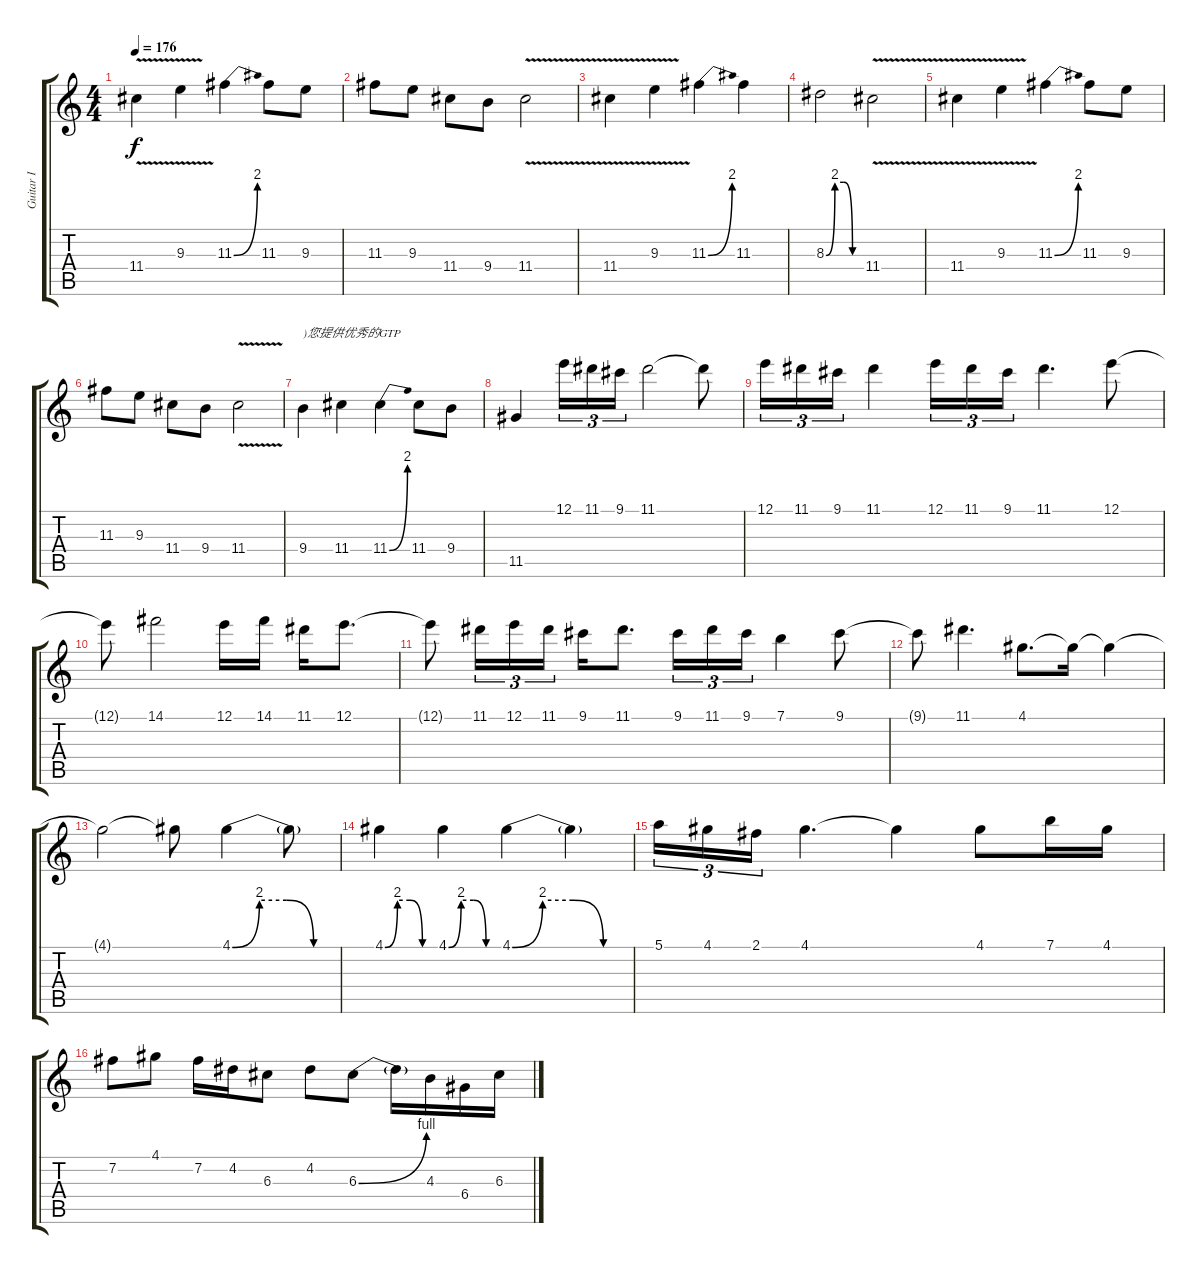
\track ("Guitar I" "Guitar I") {instrument distortionguitar}
\staff {score tabs}
\tuning (E4 B3 G3 D3 A2 E2) {hide}
\ts (4 4)
\tempo 176
\clef g2
\ks c
11.4{v}.4{dy f} 9.3{v}.4 11.3{be (bend 0 0 60 8)}.4 11.3.8 9.3.8 |
11.3.8 9.3.8 11.4.8 9.4.8 11.4{v}.2 |
11.4{v}.4 9.3{v}.4 11.3{be (bend 0 0 60 8)}.4 11.3.4 |
8.3{be (custom 0 0 15 8 30 8 45 0 60 0)}.2 11.4{v}.2 |
11.4{v}.4 9.3{v}.4 11.3{be (bend 0 0 60 8)}.4 11.3.8 9.3.8 |
11.3.8 9.3.8 11.4.8 9.4.8 11.4{v}.2 |
9.4.4{txt ")您提供优秀的GTP"} 11.4.4 11.4{be (bend 0 0 60 8)}.4 11.4.8 9.4.8 |
11.5.4 12.1.16{tu (3 2)} 11.1.16{tu (3 2)} 9.1.16{tu (3 2)} 11.1.2 11.1{t}.8 |
12.1.16{tu (3 2)} 11.1.16{tu (3 2)} 9.1.16{tu (3 2)} 11.1.4 12.1.16{tu (3 2)} 11.1.16{tu (3 2)} 9.1.16{tu (3 2)} 11.1.4{d} 12.1.8 |
12.1{t}.8 14.1.2 12.1.16 14.1.16 11.1.16 12.1.8{d} |
12.1{t}.8 11.1.16{tu (3 2)} 12.1.16{tu (3 2)} 11.1.16{tu (3 2)} 9.1.16 11.1.8{d} 9.1.16{tu (3 2)} 11.1.16{tu (3 2)} 9.1.16{tu (3 2)} 7.1.4 9.1.8 |
9.1{t}.8 11.1.4{d} 4.1.8{d} 4.1{t}.16 4.1{t}.4 |
4.1{t}.2 4.1{t}.8 4.1{be (custom 0 0 15 8 30 8 45 0 60 0)}.4 4.1{t}.8 |
4.1{be (custom 0 0 15 8 30 8 45 0 60 0)}.4 4.1{be (custom 0 0 15 8 30 8 45 0 60 0)}.4 4.1{be (custom 0 0 15 8 30 8 45 0 60 0)}.4 4.1{t}.4 |
5.1.16{tu (3 2)} 4.1.16{tu (3 2)} 2.1.16{tu (3 2)} 4.1.4{d} 4.1{t}.4 4.1.8 7.1.16 4.1.16 |
7.2.8 4.1.8 7.2.16 4.2.16 6.3.8 4.2.8 6.3{be (bend 0 0 60 4)}.8 6.3{t}.16 4.3.16 6.4.16 6.3.16
